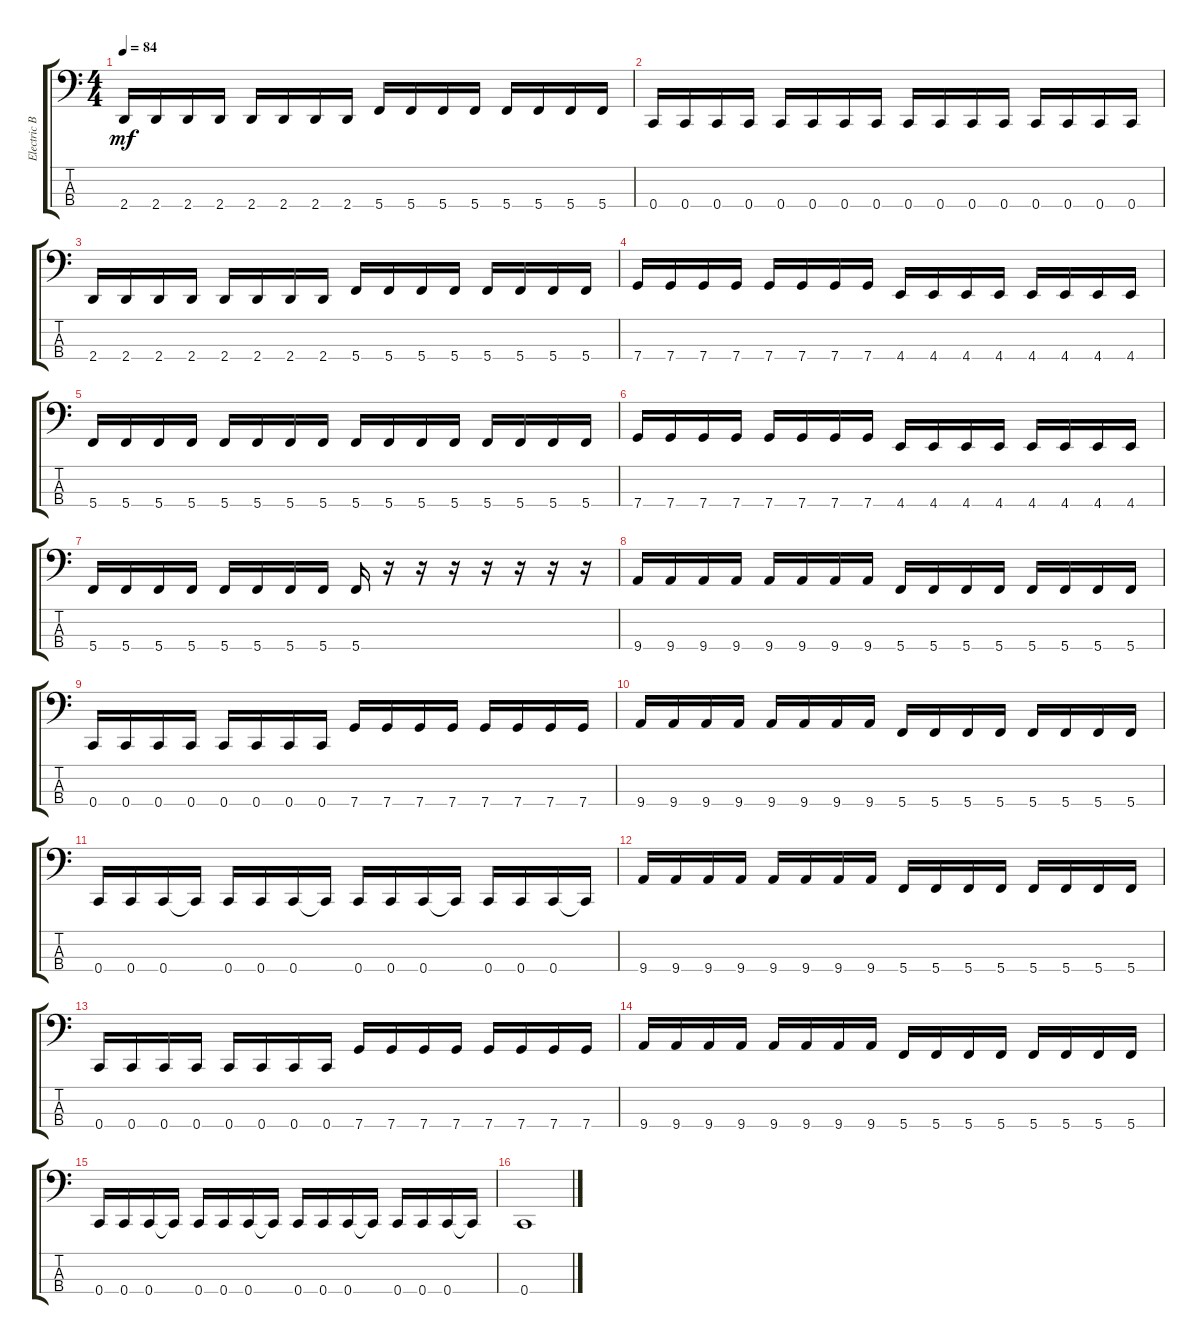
\track ("Electric Bass" "Electric B") {instrument electricbassfinger}
\staff {score tabs}
\tuning (F2 C2 G1 C1) {hide}
\ts (4 4)
\tempo 84
\clef f4
\ks c
2.4.16{dy mf} 2.4.16 2.4.16 2.4.16 2.4.16 2.4.16 2.4.16 2.4.16 5.4.16 5.4.16 5.4.16 5.4.16 5.4.16 5.4.16 5.4.16 5.4.16 |
0.4.16 0.4.16 0.4.16 0.4.16 0.4.16 0.4.16 0.4.16 0.4.16 0.4.16 0.4.16 0.4.16 0.4.16 0.4.16 0.4.16 0.4.16 0.4.16 |
2.4.16 2.4.16 2.4.16 2.4.16 2.4.16 2.4.16 2.4.16 2.4.16 5.4.16 5.4.16 5.4.16 5.4.16 5.4.16 5.4.16 5.4.16 5.4.16 |
7.4.16 7.4.16 7.4.16 7.4.16 7.4.16 7.4.16 7.4.16 7.4.16 4.4.16 4.4.16 4.4.16 4.4.16 4.4.16 4.4.16 4.4.16 4.4.16 |
5.4.16 5.4.16 5.4.16 5.4.16 5.4.16 5.4.16 5.4.16 5.4.16 5.4.16 5.4.16 5.4.16 5.4.16 5.4.16 5.4.16 5.4.16 5.4.16 |
7.4.16 7.4.16 7.4.16 7.4.16 7.4.16 7.4.16 7.4.16 7.4.16 4.4.16 4.4.16 4.4.16 4.4.16 4.4.16 4.4.16 4.4.16 4.4.16 |
5.4.16 5.4.16 5.4.16 5.4.16 5.4.16 5.4.16 5.4.16 5.4.16 5.4.16 r.16 r.16 r.16 r.16 r.16 r.16 r.16 |
9.4.16 9.4.16 9.4.16 9.4.16 9.4.16 9.4.16 9.4.16 9.4.16 5.4.16 5.4.16 5.4.16 5.4.16 5.4.16 5.4.16 5.4.16 5.4.16 |
0.4.16 0.4.16 0.4.16 0.4.16 0.4.16 0.4.16 0.4.16 0.4.16 7.4.16 7.4.16 7.4.16 7.4.16 7.4.16 7.4.16 7.4.16 7.4.16 |
9.4.16 9.4.16 9.4.16 9.4.16 9.4.16 9.4.16 9.4.16 9.4.16 5.4.16 5.4.16 5.4.16 5.4.16 5.4.16 5.4.16 5.4.16 5.4.16 |
0.4.16 0.4.16 0.4.16 0.4{t}.16 0.4.16 0.4.16 0.4.16 0.4{t}.16 0.4.16 0.4.16 0.4.16 0.4{t}.16 0.4.16 0.4.16 0.4.16 0.4{t}.16 |
9.4.16 9.4.16 9.4.16 9.4.16 9.4.16 9.4.16 9.4.16 9.4.16 5.4.16 5.4.16 5.4.16 5.4.16 5.4.16 5.4.16 5.4.16 5.4.16 |
0.4.16 0.4.16 0.4.16 0.4.16 0.4.16 0.4.16 0.4.16 0.4.16 7.4.16 7.4.16 7.4.16 7.4.16 7.4.16 7.4.16 7.4.16 7.4.16 |
9.4.16 9.4.16 9.4.16 9.4.16 9.4.16 9.4.16 9.4.16 9.4.16 5.4.16 5.4.16 5.4.16 5.4.16 5.4.16 5.4.16 5.4.16 5.4.16 |
0.4.16 0.4.16 0.4.16 0.4{t}.16 0.4.16 0.4.16 0.4.16 0.4{t}.16 0.4.16 0.4.16 0.4.16 0.4{t}.16 0.4.16 0.4.16 0.4.16 0.4{t}.16 |
0.4.1
